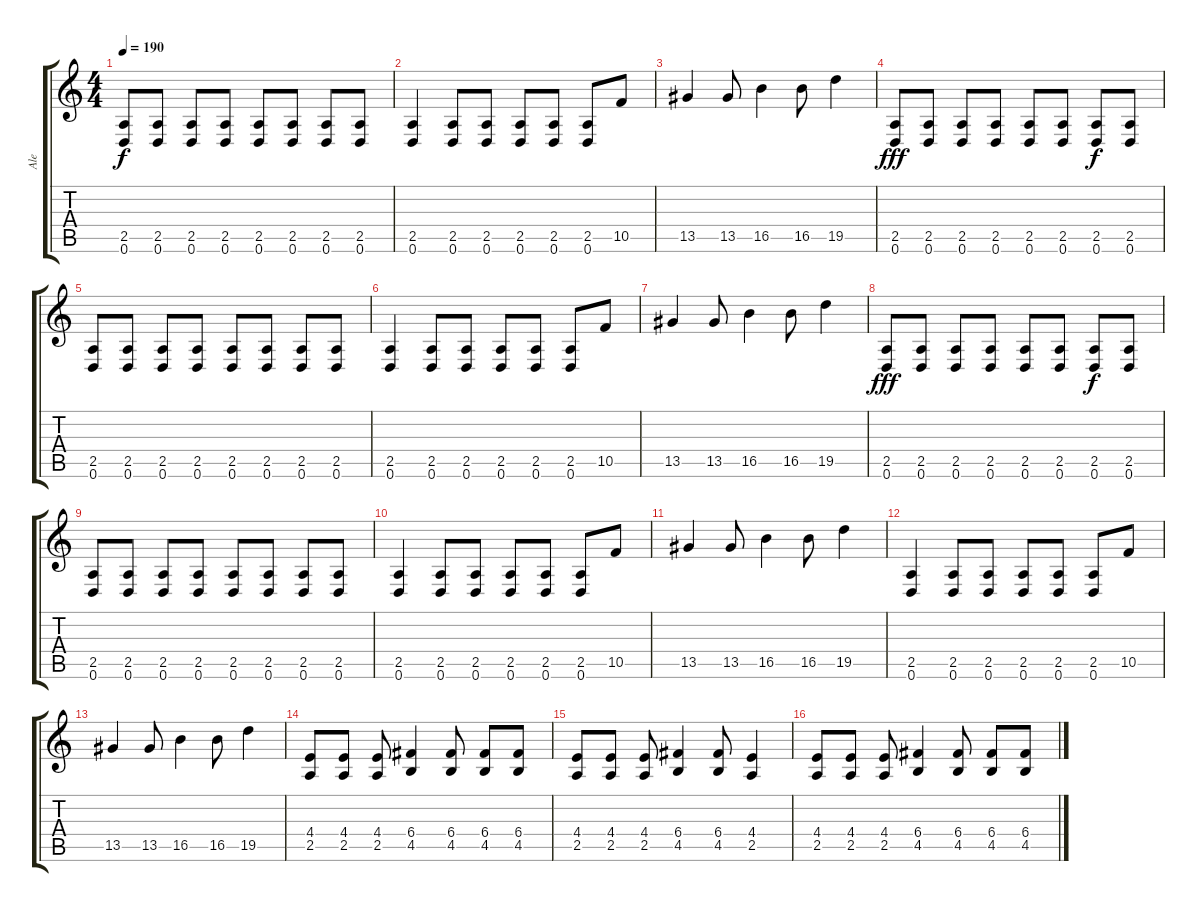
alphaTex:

\track ("Ale" "Ale") {instrument distortionguitar}
\staff {score tabs}
\tuning (D4 A3 F3 C3 G2 D2) {hide}
\ts (4 4)
\tempo 190
\clef g2
\ks c
(2.5 0.6).8{dy f} (2.5 0.6).8 (2.5 0.6).8 (2.5 0.6).8 (2.5 0.6).8 (2.5 0.6).8 (2.5 0.6).8 (2.5 0.6).8 |
(2.5 0.6).4 (2.5 0.6).8 (2.5 0.6).8 (2.5 0.6).8 (2.5 0.6).8 (2.5 0.6).8 10.5.8 |
13.5.4 13.5.8 16.5.4 16.5.8 19.5.4 |
(2.5 0.6).8{dy fff} (2.5 0.6).8 (2.5 0.6).8 (2.5 0.6).8 (2.5 0.6).8 (2.5 0.6).8 (2.5 0.6).8{dy f} (2.5 0.6).8 |
(2.5 0.6).8 (2.5 0.6).8 (2.5 0.6).8 (2.5 0.6).8 (2.5 0.6).8 (2.5 0.6).8 (2.5 0.6).8 (2.5 0.6).8 |
(2.5 0.6).4 (2.5 0.6).8 (2.5 0.6).8 (2.5 0.6).8 (2.5 0.6).8 (2.5 0.6).8 10.5.8 |
13.5.4 13.5.8 16.5.4 16.5.8 19.5.4 |
(2.5 0.6).8{dy fff} (2.5 0.6).8 (2.5 0.6).8 (2.5 0.6).8 (2.5 0.6).8 (2.5 0.6).8 (2.5 0.6).8{dy f} (2.5 0.6).8 |
(2.5 0.6).8 (2.5 0.6).8 (2.5 0.6).8 (2.5 0.6).8 (2.5 0.6).8 (2.5 0.6).8 (2.5 0.6).8 (2.5 0.6).8 |
(2.5 0.6).4 (2.5 0.6).8 (2.5 0.6).8 (2.5 0.6).8 (2.5 0.6).8 (2.5 0.6).8 10.5.8 |
13.5.4 13.5.8 16.5.4 16.5.8 19.5.4 |
(2.5 0.6).4 (2.5 0.6).8 (2.5 0.6).8 (2.5 0.6).8 (2.5 0.6).8 (2.5 0.6).8 10.5.8 |
13.5.4 13.5.8 16.5.4 16.5.8 19.5.4 |
(4.4 2.5).8 (4.4 2.5).8 (4.4 2.5).8 (6.4 4.5).4 (6.4 4.5).8 (6.4 4.5).8 (6.4 4.5).8 |
(4.4 2.5).8 (4.4 2.5).8 (4.4 2.5).8 (6.4 4.5).4 (6.4 4.5).8 (4.4 2.5).4 |
(4.4 2.5).8 (4.4 2.5).8 (4.4 2.5).8 (6.4 4.5).4 (6.4 4.5).8 (6.4 4.5).8 (6.4 4.5).8
